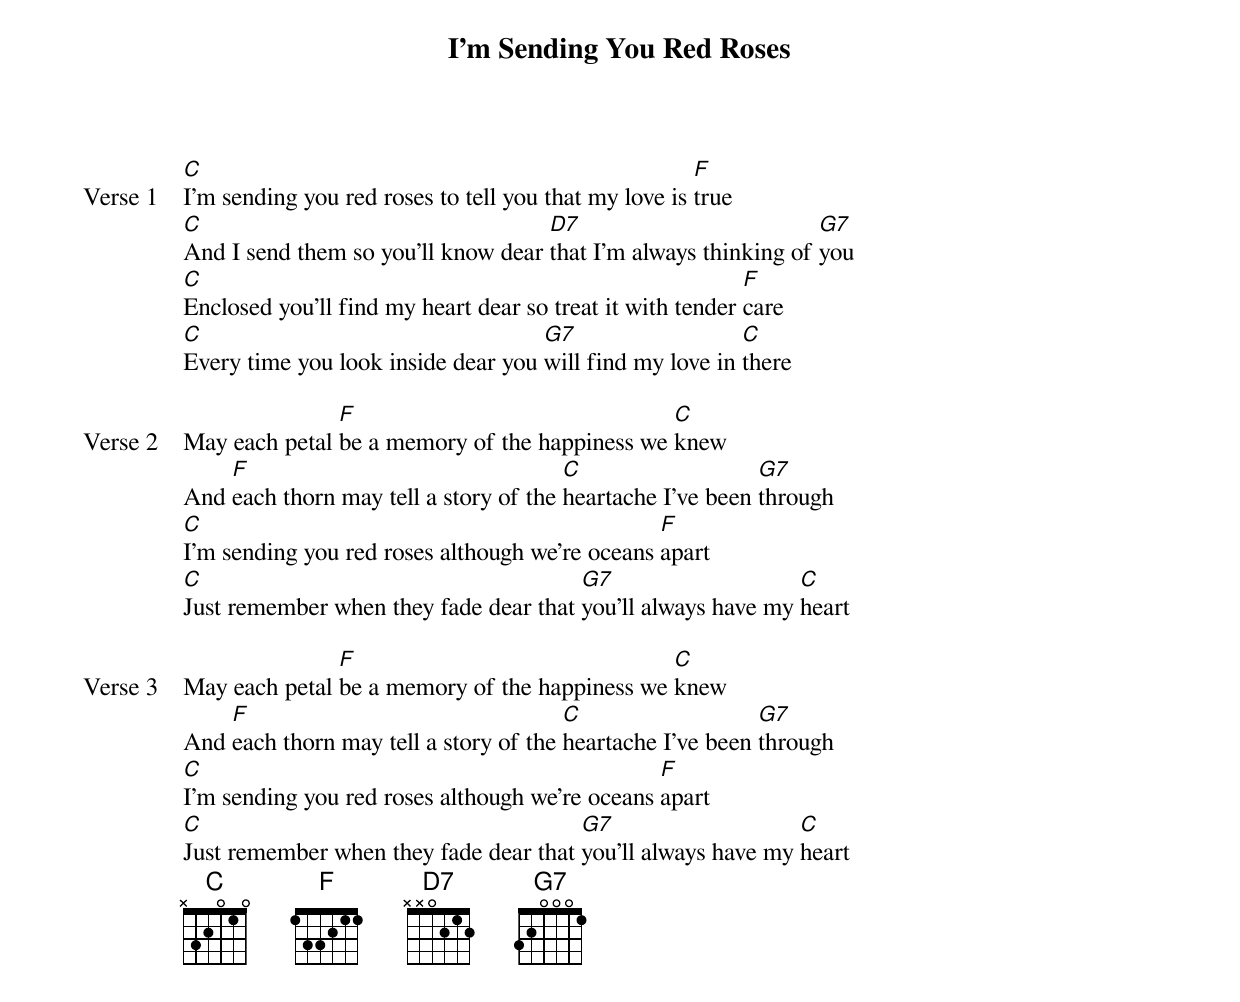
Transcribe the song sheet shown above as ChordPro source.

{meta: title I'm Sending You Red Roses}
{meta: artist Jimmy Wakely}
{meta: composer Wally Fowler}

{start_of_verse: Verse 1}
[C]I'm sending you red roses to tell you that my love is [F]true
[C]And I send them so you’ll know dear [D7]that I'm always thinking of [G7]you
[C]Enclosed you’ll find my heart dear so treat it with tender [F]care
[C]Every time you look inside dear you [G7]will find my love in [C]there
{end_of_verse}

{start_of_verse: Verse 2}
May each petal [F]be a memory of the happiness we [C]knew
And [F]each thorn may tell a story of the [C]heartache I've been [G7]through
[C]I'm sending you red roses although we're oceans [F]apart
[C]Just remember when they fade dear that [G7]you'll always have my [C]heart
{end_of_verse}

{start_of_verse: Verse 3}
May each petal [F]be a memory of the happiness we [C]knew
And [F]each thorn may tell a story of the [C]heartache I've been [G7]through
[C]I'm sending you red roses although we're oceans [F]apart
[C]Just remember when they fade dear that [G7]you'll always have my [C]heart
{end_of_verse}
